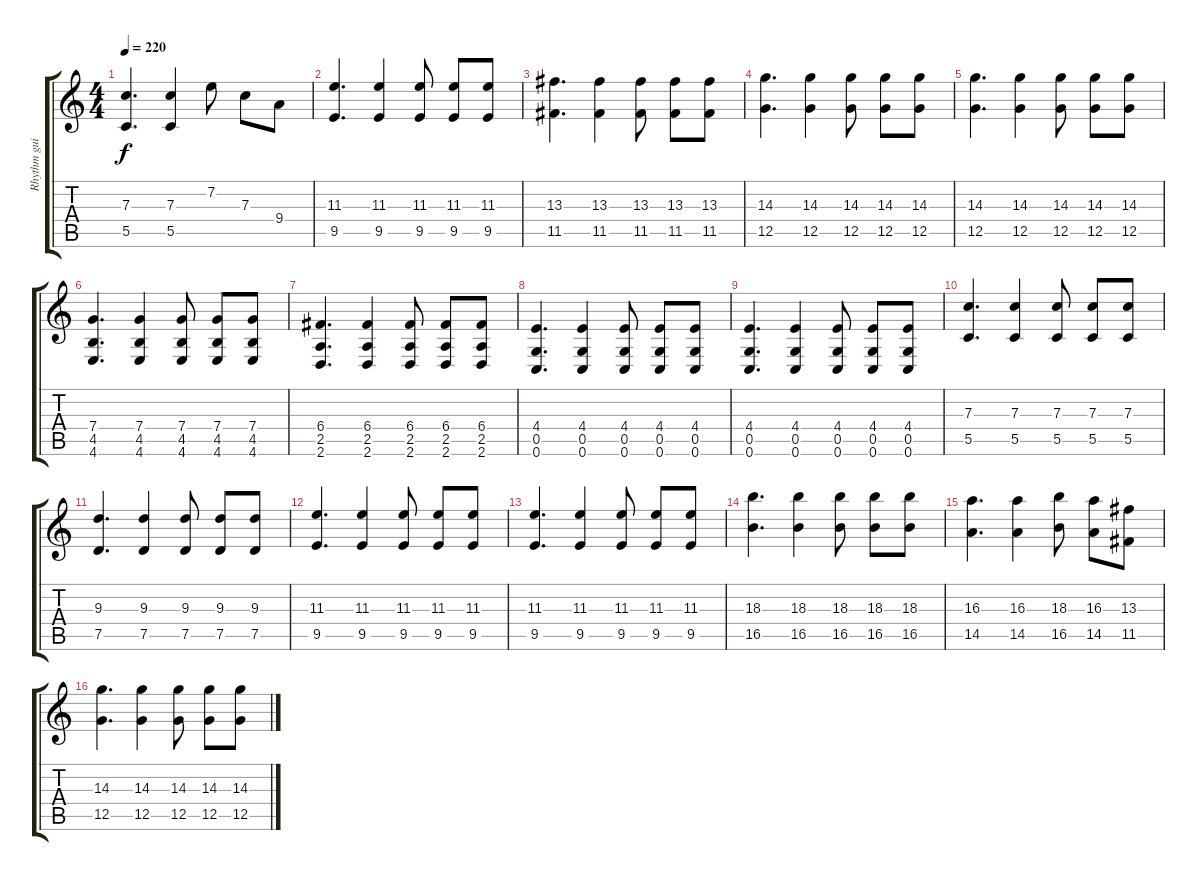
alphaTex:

\track ("Rhythm guitar" "Rhythm gui") {instrument distortionguitar}
\staff {score tabs}
\tuning (D4 A3 F3 C3 G2 C2) {hide}
\ts (4 4)
\tempo 220
\clef g2
\ks c
(7.3 5.5).4{d dy f} (7.3 5.5).4 7.2.8 7.3.8 9.4.8 |
(11.3 9.5).4{d} (11.3 9.5).4 (11.3 9.5).8 (11.3 9.5).8 (11.3 9.5).8 |
(13.3 11.5).4{d} (13.3 11.5).4 (13.3 11.5).8 (13.3 11.5).8 (13.3 11.5).8 |
(14.3 12.5).4{d} (14.3 12.5).4 (14.3 12.5).8 (14.3 12.5).8 (14.3 12.5).8 |
(14.3 12.5).4{d} (14.3 12.5).4 (14.3 12.5).8 (14.3 12.5).8 (14.3 12.5).8 |
(7.4 4.5 4.6).4{d} (7.4 4.5 4.6).4 (7.4 4.5 4.6).8 (7.4 4.5 4.6).8 (7.4 4.5 4.6).8 |
(6.4 2.5 2.6).4{d} (6.4 2.5 2.6).4 (6.4 2.5 2.6).8 (6.4 2.5 2.6).8 (6.4 2.5 2.6).8 |
(4.4 0.5 0.6).4{d} (4.4 0.5 0.6).4 (4.4 0.5 0.6).8 (4.4 0.5 0.6).8 (4.4 0.5 0.6).8 |
(4.4 0.5 0.6).4{d} (4.4 0.5 0.6).4 (4.4 0.5 0.6).8 (4.4 0.5 0.6).8 (4.4 0.5 0.6).8 |
(7.3 5.5).4{d} (7.3 5.5).4 (7.3 5.5).8 (7.3 5.5).8 (7.3 5.5).8 |
(9.3 7.5).4{d} (9.3 7.5).4 (9.3 7.5).8 (9.3 7.5).8 (9.3 7.5).8 |
(11.3 9.5).4{d} (11.3 9.5).4 (11.3 9.5).8 (11.3 9.5).8 (11.3 9.5).8 |
(11.3 9.5).4{d} (11.3 9.5).4 (11.3 9.5).8 (11.3 9.5).8 (11.3 9.5).8 |
(18.3 16.5).4{d} (18.3 16.5).4 (18.3 16.5).8 (18.3 16.5).8 (18.3 16.5).8 |
(16.3 14.5).4{d} (16.3 14.5).4 (18.3 16.5).8 (16.3 14.5).8 (13.3 11.5).8 |
(14.3 12.5).4{d} (14.3 12.5).4 (14.3 12.5).8 (14.3 12.5).8 (14.3 12.5).8
